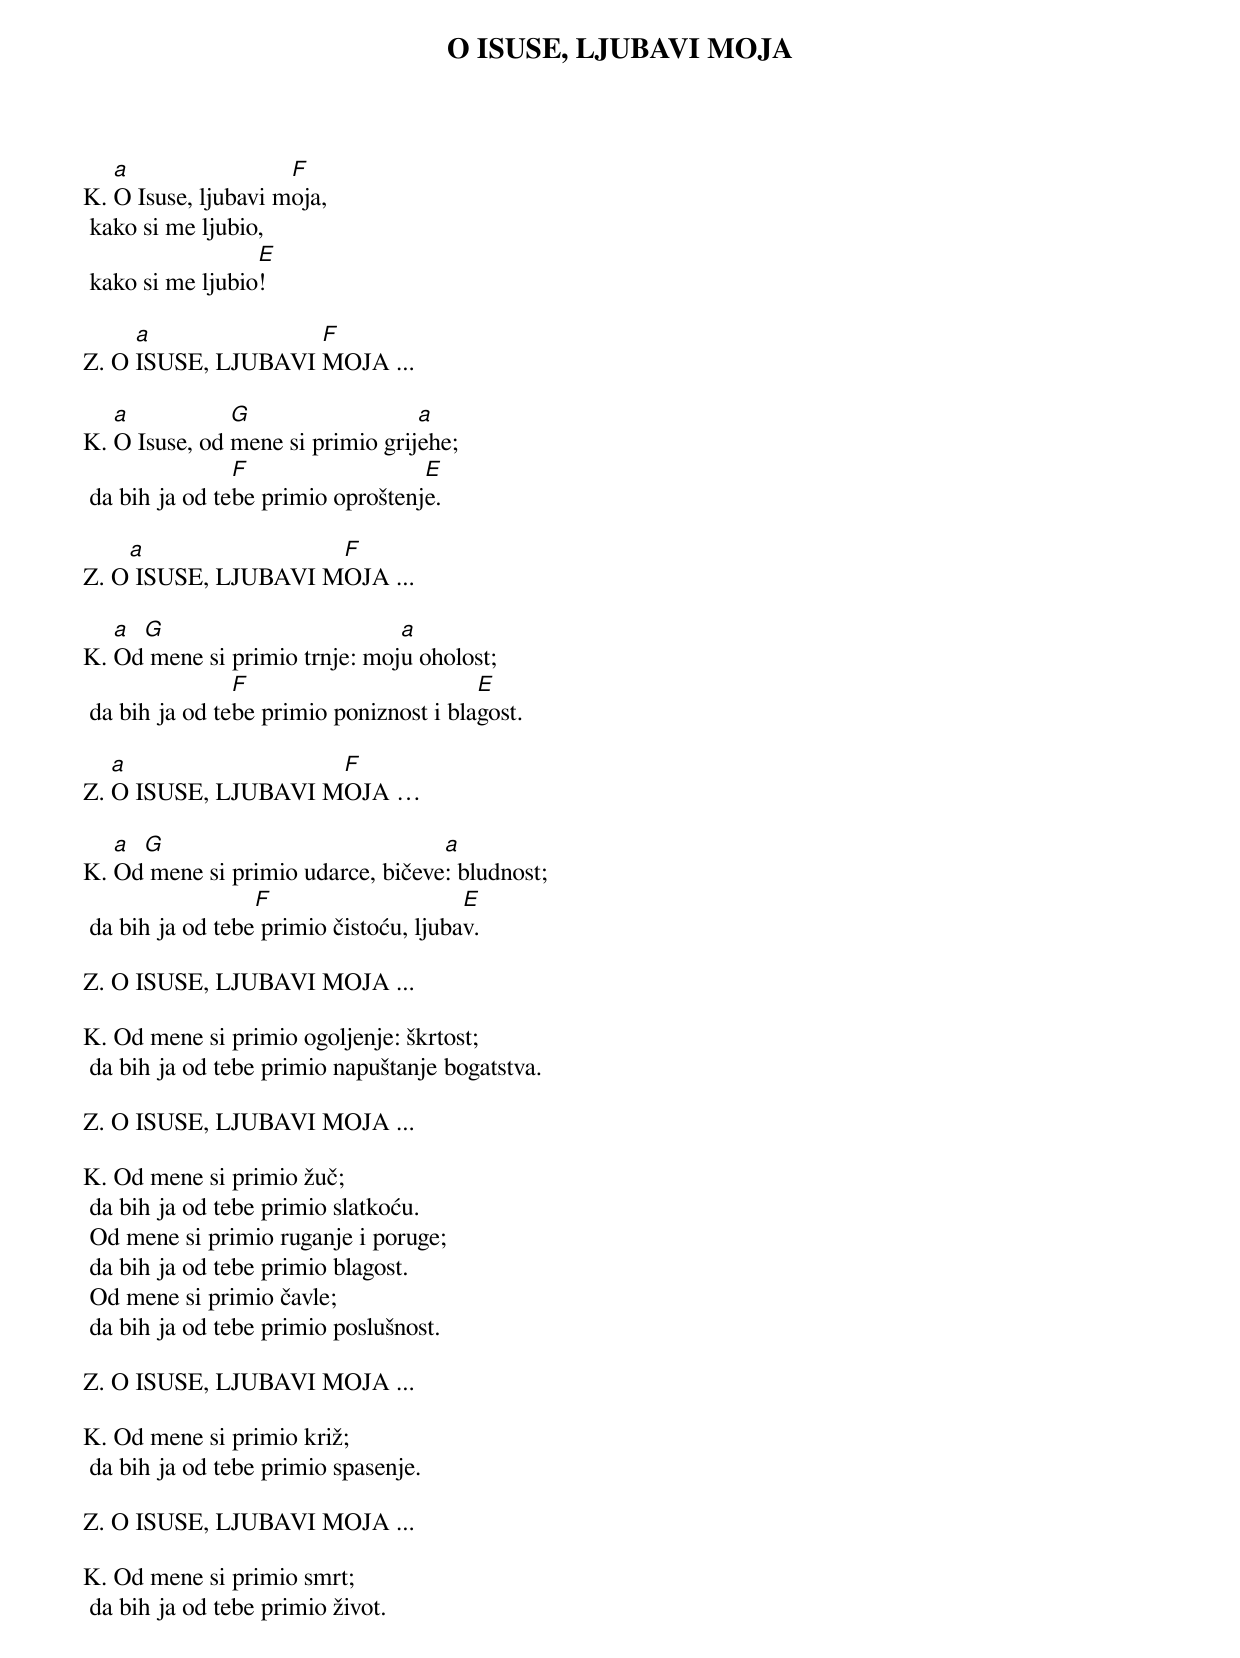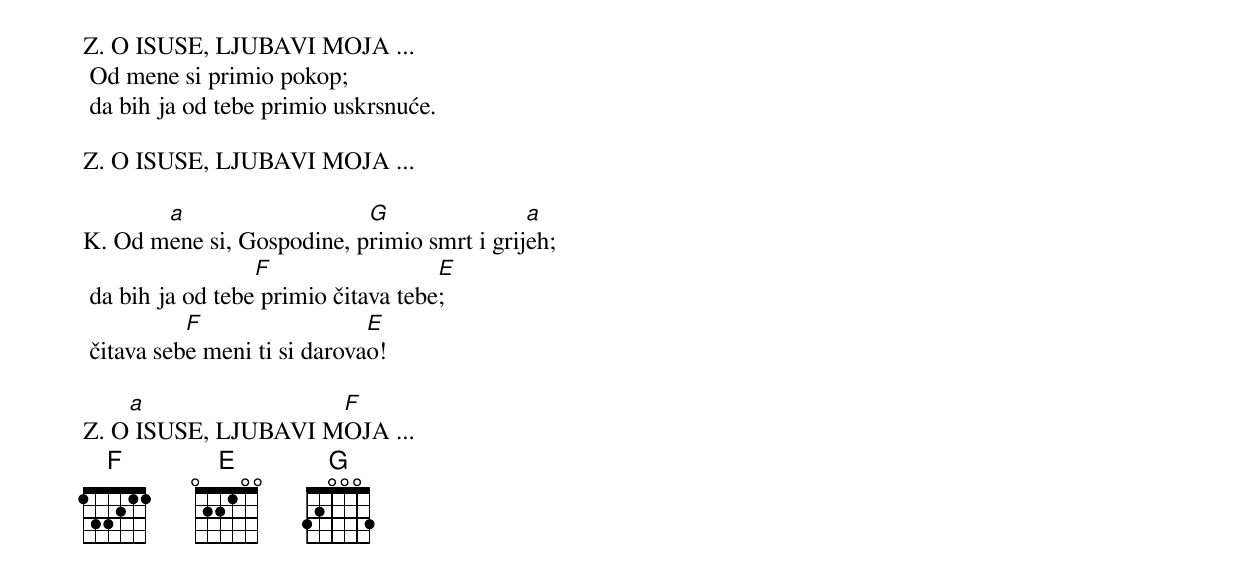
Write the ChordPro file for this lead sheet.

{title: O ISUSE, LJUBAVI MOJA}

K.	[a]O Isuse, ljubavi m[F]oja,
	kako si me ljubio,
	kako si me ljubio[E]!

Z.	O [a]ISUSE, LJUBAVI [F]MOJA ...

K.	[a]O Isuse, od [G]mene si primio grij[a]ehe;
	da bih ja od te[F]be primio oproštenj[E]e.

Z.	O[a] ISUSE, LJUBAVI M[F]OJA ...

K.	[a]Od[G] mene si primio trnje: moj[a]u oholost;
	da bih ja od te[F]be primio poniznost i bla[E]gost.

Z.	[a]O ISUSE, LJUBAVI M[F]OJA …

K.	[a]Od[G] mene si primio udarce, bičeve[a]: bludnost;
	da bih ja od tebe[F] primio čistoću, ljuba[E]v.

Z.	O ISUSE, LJUBAVI MOJA ...

K.	Od mene si primio ogoljenje: škrtost;
	da bih ja od tebe primio napuštanje bogatstva.

Z.	O ISUSE, LJUBAVI MOJA ...

K.	Od mene si primio žuč;
	da bih ja od tebe primio slatkoću.
	Od mene si primio ruganje i poruge;
	da bih ja od tebe primio blagost.
	Od mene si primio čavle;
	da bih ja od tebe primio poslušnost.

Z.	O ISUSE, LJUBAVI MOJA ...

K.	Od mene si primio križ;
	da bih ja od tebe primio spasenje.

Z.	O ISUSE, LJUBAVI MOJA ...

K.	Od mene si primio smrt;
	da bih ja od tebe primio život.

Z.	O ISUSE, LJUBAVI MOJA ...
	Od mene si primio pokop;
	da bih ja od tebe primio uskrsnuće.

Z.	O ISUSE, LJUBAVI MOJA ...

K.	Od m[a]ene si, Gospodine, p[G]rimio smrt i grij[a]eh;
	da bih ja od tebe[F] primio čitava tebe[E];
	čitava seb[F]e meni ti si darova[E]o!

Z.	O[a] ISUSE, LJUBAVI M[F]OJA ...
